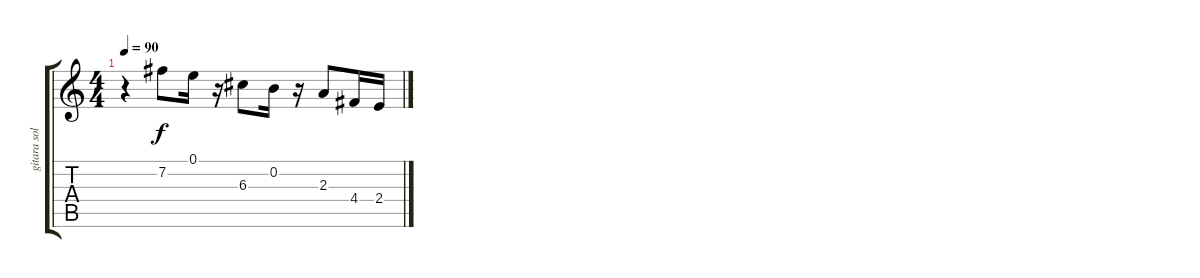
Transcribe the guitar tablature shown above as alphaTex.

\track ("gitara solo" "gitara sol") {instrument distortionguitar}
\staff {score tabs}
\tuning (E4 B3 G3 D3 A2 E2) {hide}
\ts (4 4)
\tempo 90
\clef g2
\ks c
r.4{dy f} 7.2.8 0.1.16 r.16 6.3.8 0.2.16 r.16 2.3.8 4.4.16 2.4.16
